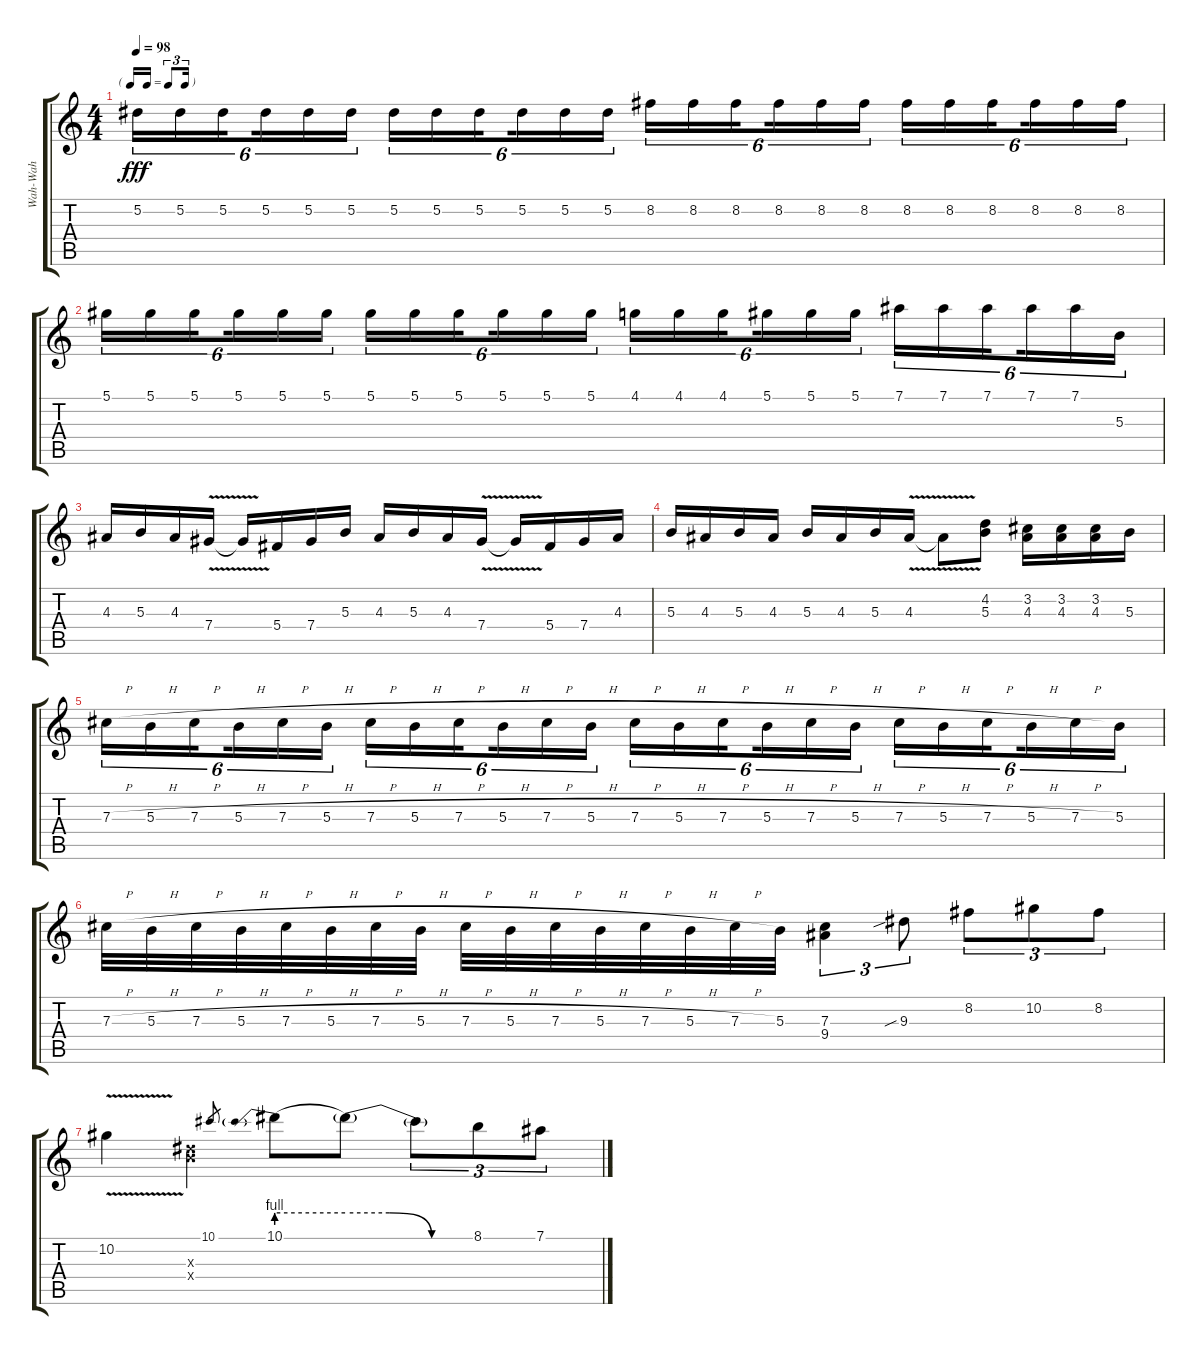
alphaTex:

\track ("Wah-Wah" "Wah-Wah") {instrument overdrivenguitar}
\staff {score tabs}
\tuning (Eb4 Bb3 Gb3 Db3 Ab2 Eb2) {hide}
\ts (4 4)
\tf triplet16th
\tempo 98
\clef g2
\ks c
5.2.16{tu (6 4) dy fff} 5.2.16{tu (6 4)} 5.2.16{tu (6 4) beam splitsecondary} 5.2.16{tu (6 4)} 5.2.16{tu (6 4)} 5.2.16{tu (6 4)} 5.2.16{tu (6 4)} 5.2.16{tu (6 4)} 5.2.16{tu (6 4) beam splitsecondary} 5.2.16{tu (6 4)} 5.2.16{tu (6 4)} 5.2.16{tu (6 4)} 8.2.16{tu (6 4)} 8.2.16{tu (6 4)} 8.2.16{tu (6 4) beam splitsecondary} 8.2.16{tu (6 4)} 8.2.16{tu (6 4)} 8.2.16{tu (6 4)} 8.2.16{tu (6 4)} 8.2.16{tu (6 4)} 8.2.16{tu (6 4) beam splitsecondary} 8.2.16{tu (6 4)} 8.2.16{tu (6 4)} 8.2.16{tu (6 4)} |
5.1.16{tu (6 4)} 5.1.16{tu (6 4)} 5.1.16{tu (6 4) beam splitsecondary} 5.1.16{tu (6 4)} 5.1.16{tu (6 4)} 5.1.16{tu (6 4)} 5.1.16{tu (6 4)} 5.1.16{tu (6 4)} 5.1.16{tu (6 4) beam splitsecondary} 5.1.16{tu (6 4)} 5.1.16{tu (6 4)} 5.1.16{tu (6 4)} 4.1.16{tu (6 4)} 4.1.16{tu (6 4)} 4.1.16{tu (6 4) beam splitsecondary} 5.1.16{tu (6 4)} 5.1.16{tu (6 4)} 5.1.16{tu (6 4)} 7.1.16{tu (6 4)} 7.1.16{tu (6 4)} 7.1.16{tu (6 4) beam splitsecondary} 7.1.16{tu (6 4)} 7.1.16{tu (6 4)} 5.3.16{tu (6 4)} |
4.3.16 5.3.16 4.3.16 7.4{v}.16 7.4{v t}.16 5.4.16 7.4.16 5.3.16 4.3.16 5.3.16 4.3.16 7.4{v}.16 7.4{v t}.16 5.4.16 7.4.16 4.3.16 |
5.3.16 4.3.16 5.3.16 4.3.16 5.3.16 4.3.16 5.3.16 4.3{v}.16 4.3{v t}.8 (4.2 5.3).8 (3.2 4.3).16 (3.2 4.3).16 (3.2 4.3).16 5.3.16 |
7.3{h}.16{tu (6 4)} 5.3{h}.16{tu (6 4)} 7.3{h}.16{tu (6 4) beam splitsecondary} 5.3{h}.16{tu (6 4)} 7.3{h}.16{tu (6 4)} 5.3{h}.16{tu (6 4)} 7.3{h}.16{tu (6 4)} 5.3{h}.16{tu (6 4)} 7.3{h}.16{tu (6 4) beam splitsecondary} 5.3{h}.16{tu (6 4)} 7.3{h}.16{tu (6 4)} 5.3{h}.16{tu (6 4)} 7.3{h}.16{tu (6 4)} 5.3{h}.16{tu (6 4)} 7.3{h}.16{tu (6 4) beam splitsecondary} 5.3{h}.16{tu (6 4)} 7.3{h}.16{tu (6 4)} 5.3{h}.16{tu (6 4)} 7.3{h}.16{tu (6 4)} 5.3{h}.16{tu (6 4)} 7.3{h}.16{tu (6 4) beam splitsecondary} 5.3{h}.16{tu (6 4)} 7.3{h}.16{tu (6 4)} 5.3.16{tu (6 4)} |
7.3{h}.32 5.3{h}.32 7.3{h}.32 5.3{h}.32 7.3{h}.32 5.3{h}.32 7.3{h}.32 5.3{h}.32 7.3{h}.32 5.3{h}.32 7.3{h}.32 5.3{h}.32 7.3{h}.32 5.3{h}.32 7.3{h}.32 5.3.32 (7.3 9.4).4{tu (3 2)} 9.3{sib}.8{tu (3 2)} 8.2.8{tu (3 2)} 10.2.8{tu (3 2)} 8.2.8{tu (3 2)} |
10.2{v}.4 (9.3{x} 10.4{x}).4 10.1.8{gr} 10.1{be (prebend 0 4 60 4)}.8 10.1{be (custom 0 4 20 4 40 0 60 0) t}.8 10.1{t}.8{tu (3 2)} 8.1.8{tu (3 2)} 7.1.8{tu (3 2)}
